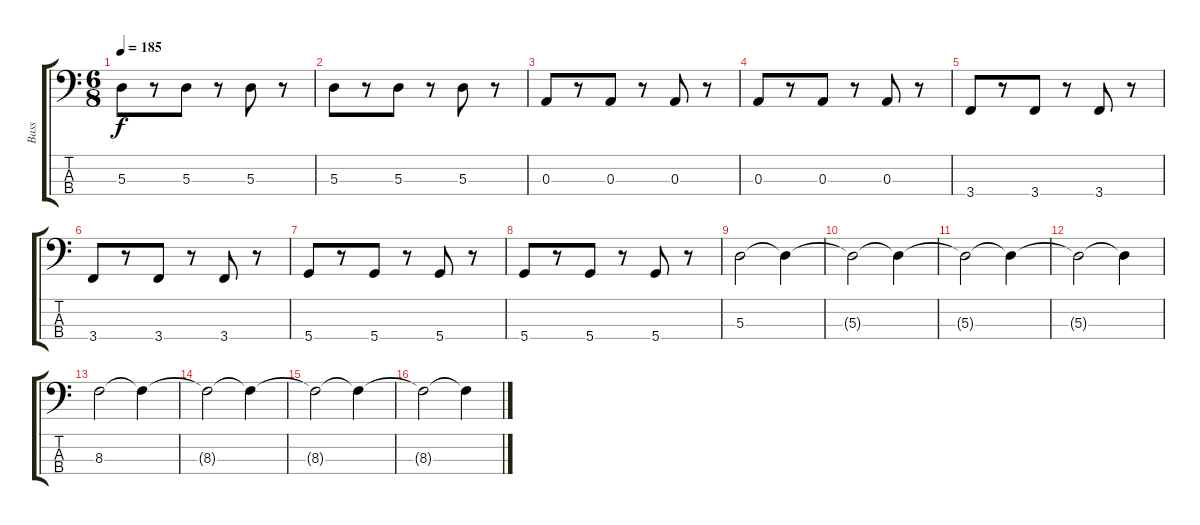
\track ("Bass" "Bass") {instrument electricbassfinger}
\staff {score tabs}
\tuning (G2 D2 A1 D1) {hide}
\ts (6 8)
\tempo 185
\clef f4
\ks c
5.3.8{dy f} r.8 5.3.8 r.8 5.3.8 r.8 |
5.3.8 r.8 5.3.8 r.8 5.3.8 r.8 |
0.3.8 r.8 0.3.8 r.8 0.3.8 r.8 |
0.3.8 r.8 0.3.8 r.8 0.3.8 r.8 |
3.4.8 r.8 3.4.8 r.8 3.4.8 r.8 |
3.4.8 r.8 3.4.8 r.8 3.4.8 r.8 |
5.4.8 r.8 5.4.8 r.8 5.4.8 r.8 |
5.4.8 r.8 5.4.8 r.8 5.4.8 r.8 |
5.3.2 5.3{t}.4 |
5.3{t}.2 5.3{t}.4 |
5.3{t}.2 5.3{t}.4 |
5.3{t}.2 5.3{t}.4 |
8.3.2 8.3{t}.4 |
8.3{t}.2 8.3{t}.4 |
8.3{t}.2 8.3{t}.4 |
8.3{t}.2 8.3{t}.4
